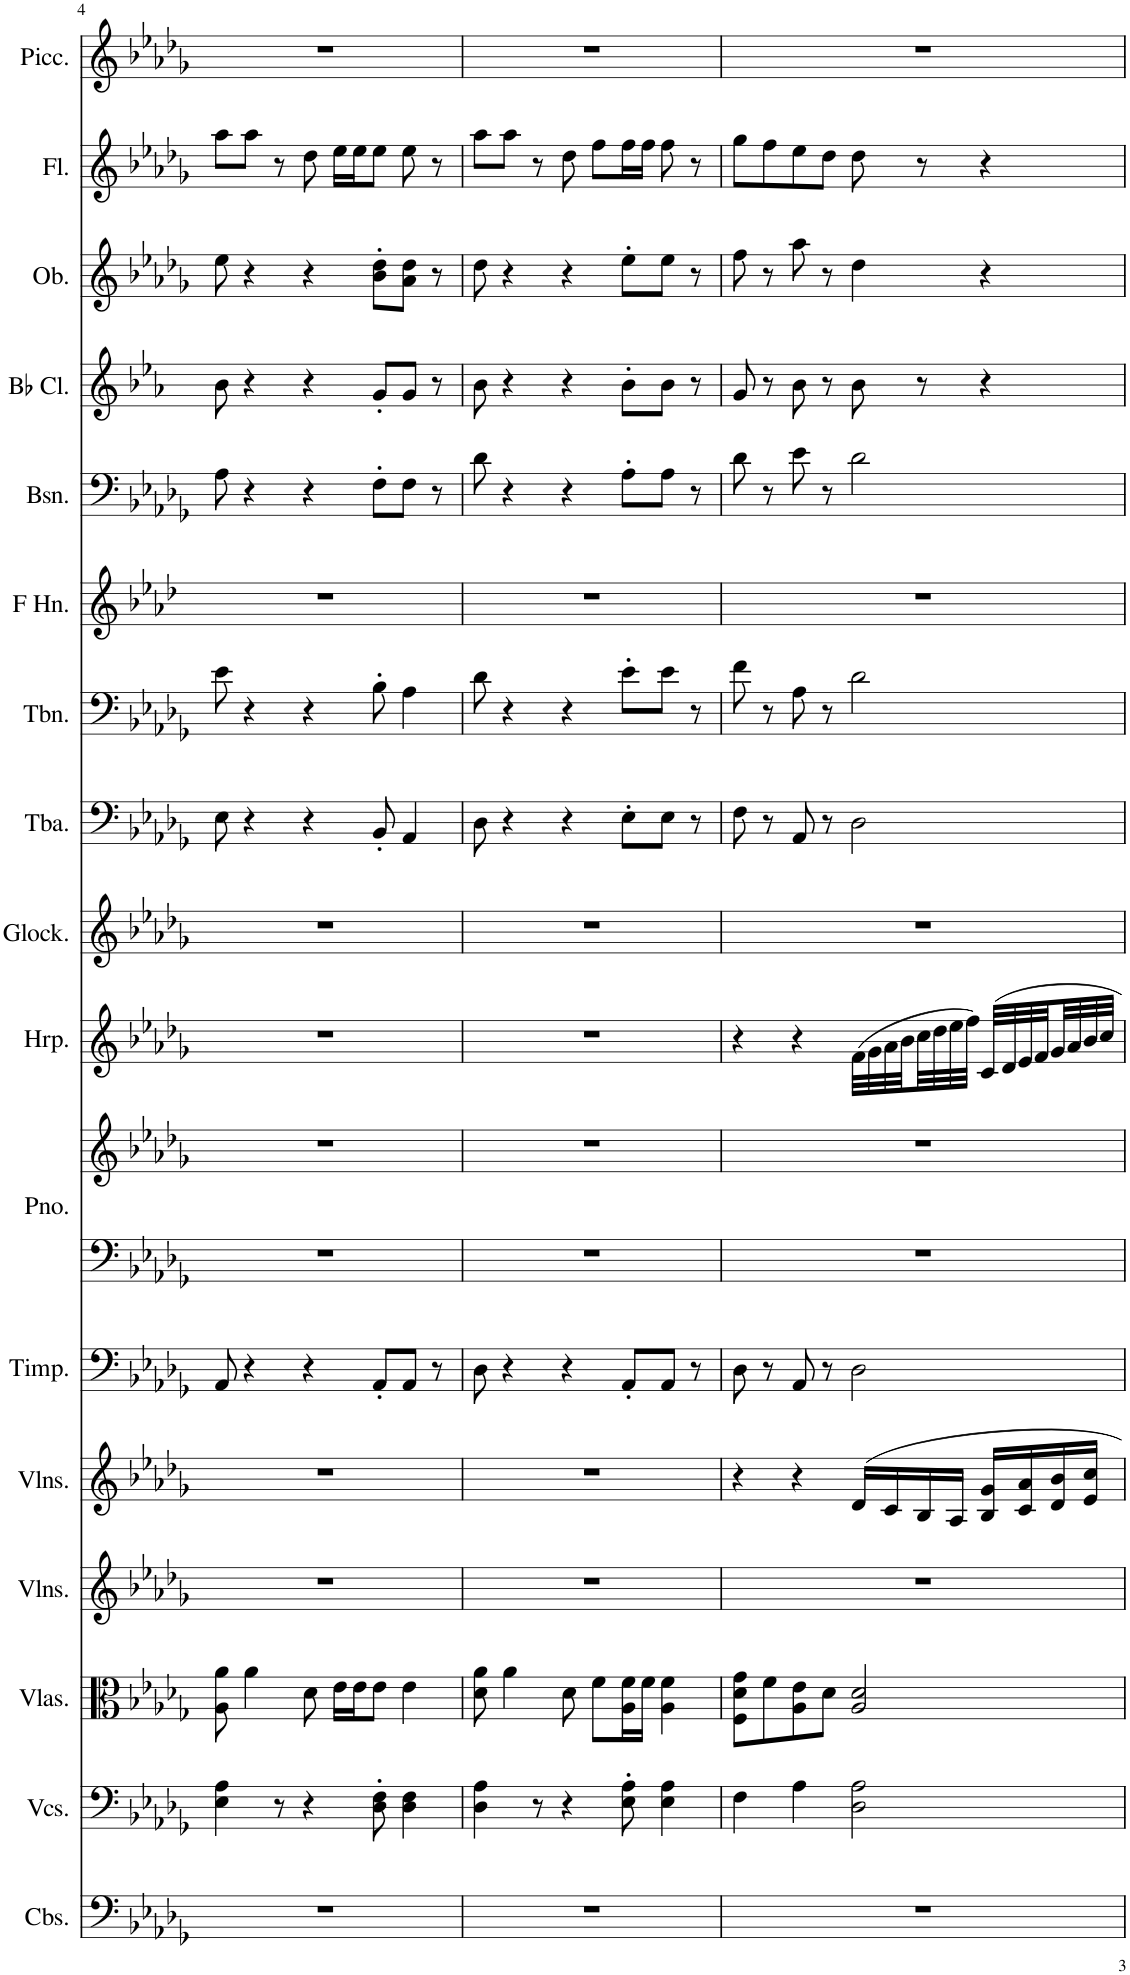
**kern	**kern	**kern	**kern	**kern	**kern	**kern	**kern	**kern	**kern	**kern	**kern	**kern	**kern	**kern	**kern	**kern	**kern
*part17	*part16	*part15	*part14	*part13	*part12	*part11	*part11	*part10	*part9	*part8	*part7	*part6	*part5	*part4	*part3	*part2	*part1
*staff18	*staff17	*staff16	*staff15	*staff14	*staff13	*staff12	*staff11	*staff10	*staff9	*staff8	*staff7	*staff6	*staff5	*staff4	*staff3	*staff2	*staff1
*I"Contrabasses	*I"Violoncellos	*I"Violas	*I"Violins	*I"Violins	*I"Timpani	*I"Piano	*	*I"Harp	*I"Glockenspiel	*I"Tuba	*I"Trombone	*I"Horn in F	*I"Bassoon	*I"Bb Clarinet	*I"Oboe	*I"Flute	*I"Piccolo
*I'Cbs.	*I'Vcs.	*I'Vlas.	*I'Vlns.	*I'Vlns.	*I'Timp.	*I'Pno.	*	*I'Hrp.	*I'Glock.	*I'Tba.	*I'Tbn.	*	*I'Bsn.	*I'Bb Cl.	*I'Ob.	*I'Fl.	*I'Picc.
!!LO:PB:g=z
*clefF4	*clefF4	*clefC3	*clefG2	*clefG2	*clefF4	*clefF4	*clefG2	*clefG2	*clefG2	*clefF4	*clefF4	*clefG2	*clefF4	*clefG2	*clefG2	*clefG2	*clefG2
*Trd7c12	*	*	*	*	*	*	*	*	*Trd-14c-24	*	*	*Trd4c7	*	*Trd1c2	*	*	*Trd-7c-12
*k[b-e-a-d-g-]	*k[b-e-a-d-g-]	*k[b-e-a-d-g-]	*k[b-e-a-d-g-]	*k[b-e-a-d-g-]	*k[b-e-a-d-g-]	*k[b-e-a-d-g-]	*k[b-e-a-d-g-]	*k[b-e-a-d-g-]	*k[b-e-a-d-g-]	*k[b-e-a-d-g-]	*k[b-e-a-d-g-]	*k[b-e-a-d-]	*k[b-e-a-d-g-]	*k[b-e-a-]	*k[b-e-a-d-g-]	*k[b-e-a-d-g-]	*k[b-e-a-d-g-]
*M4/4	*M4/4	*M4/4	*M4/4	*M4/4	*M4/4	*M4/4	*M4/4	*M4/4	*M4/4	*M4/4	*M4/4	*M4/4	*M4/4	*M4/4	*M4/4	*M4/4	*M4/4
=4	=4	=4	=4	=4	=4	=4	=4	=4	=4	=4	=4	=4	=4	=4	=4	=4	=4
1r	4E-\ 4A-\	8A-\ 8a-\	1r	1r	8AA-/	1r	1r	1r	1r	8E-\	8e-\	1r	8A-\	8b-\	8ee-\	8aa-\L	1r
.	.	4a-\	.	.	4r	.	.	.	.	4r	4r	.	4r	4r	4r	8aa-\J	.
.	8r	.	.	.	.	.	.	.	.	.	.	.	.	.	.	8r	.
.	4r	8d-\	.	.	4r	.	.	.	.	4r	4r	.	4r	4r	4r	8dd-\	.
.	.	16e-\LL	.	.	.	.	.	.	.	.	.	.	.	.	.	16ee-\LL	.
.	.	16e-\J	.	.	.	.	.	.	.	.	.	.	.	.	.	16ee-\J	.
.	8D-\' 8F\'	8e-\J	.	.	8AA-'/L	.	.	.	.	8BB-'/	8B-'\	.	8F'\L	8g'/L	8b-\' 8dd-\'L	8ee-\J	.
.	4D-\ 4F\	4e-\	.	.	8AA-/J	.	.	.	.	4AA-/	4A-\	.	8F\J	8g/J	8a-\ 8dd-\J	8ee-\	.
.	.	.	.	.	8r	.	.	.	.	.	.	.	8r	8r	8r	8r	.
=5	=5	=5	=5	=5	=5	=5	=5	=5	=5	=5	=5	=5	=5	=5	=5	=5	=5
1r	4D-\ 4A-\	8d-\ 8a-\	1r	1r	8D-\	1r	1r	1r	1r	8D-\	8d-\	1r	8d-\	8b-\	8dd-\	8aa-\L	1r
.	.	4a-\	.	.	4r	.	.	.	.	4r	4r	.	4r	4r	4r	8aa-\J	.
.	8r	.	.	.	.	.	.	.	.	.	.	.	.	.	.	8r	.
.	4r	8d-\	.	.	4r	.	.	.	.	4r	4r	.	4r	4r	4r	8dd-\	.
.	.	8f\L	.	.	.	.	.	.	.	.	.	.	.	.	.	8ff\L	.
.	8E-\' 8A-\'	16A-\ 16f\L	.	.	8AA-'/L	.	.	.	.	8E-'\L	8e-'\L	.	8A-'\L	8b-'\L	8ee-'\L	16ff\L	.
.	.	16f\JJ	.	.	.	.	.	.	.	.	.	.	.	.	.	16ff\JJ	.
.	4E-\ 4A-\	4A-\ 4f\	.	.	8AA-/J	.	.	.	.	8E-\J	8e-\J	.	8A-\J	8b-\J	8ee-\J	8ff\	.
.	.	.	.	.	8r	.	.	.	.	8r	8r	.	8r	8r	8r	8r	.
=6	=6	=6	=6	=6	=6	=6	=6	=6	=6	=6	=6	=6	=6	=6	=6	=6	=6
1r	4F\	8F\ 8d-\ 8g-\L	1r	4r	8D-\	1r	1r	4r	1r	8F\	8f\	1r	8d-\	8g/	8ff\	8gg-\L	1r
.	.	8f\	.	.	8r	.	.	.	.	8r	8r	.	8r	8r	8r	8ff\	.
.	4A-\	8A-\ 8e-\	.	4r	8AA-/	.	.	4r	.	8AA-/	8A-\	.	8e-\	8b-\	8aa-\	8ee-\	.
.	.	8d-\J	.	.	8r	.	.	.	.	8r	8r	.	8r	8r	8r	8dd-\J	.
.	2D-\ 2A-\	2A-/ 2d-/	.	16d-/LL	2D-\	.	.	(32f\LLL	.	2D-\	2d-\	.	2d-\	8b-\	4dd-\	8dd-\	.
.	.	.	.	.	.	.	.	32g-\	.	.	.	.	.	.	.	.	.
.	.	.	.	16c/	.	.	.	32a-\	.	.	.	.	.	.	.	.	.
.	.	.	.	.	.	.	.	32b-\	.	.	.	.	.	.	.	.	.
.	.	.	.	16B-/	.	.	.	32cc\	.	.	.	.	.	8r	.	8r	.
.	.	.	.	.	.	.	.	32dd-\	.	.	.	.	.	.	.	.	.
.	.	.	.	16A-/JJ	.	.	.	32ee-\	.	.	.	.	.	.	.	.	.
.	.	.	.	.	.	.	.	32ff\JJJ)	.	.	.	.	.	.	.	.	.
.	.	.	.	16B-/ 16g-/LL	.	.	.	32c/LLL	.	.	.	.	.	4r	4r	4r	.
.	.	.	.	.	.	.	.	32d-/	.	.	.	.	.	.	.	.	.
.	.	.	.	16c/ 16a-/	.	.	.	32e-/	.	.	.	.	.	.	.	.	.
.	.	.	.	.	.	.	.	32f/	.	.	.	.	.	.	.	.	.
.	.	.	.	16d-/ 16b-/	.	.	.	32g-/	.	.	.	.	.	.	.	.	.
.	.	.	.	.	.	.	.	32a-/	.	.	.	.	.	.	.	.	.
.	.	.	.	16e-/ 16cc/JJ	.	.	.	32b-/	.	.	.	.	.	.	.	.	.
.	.	.	.	.	.	.	.	32cc/JJJ	.	.	.	.	.	.	.	.	.
=	=	=	=	=	=	=	=	=	=	=	=	=	=	=	=	=	=
*-	*-	*-	*-	*-	*-	*-	*-	*-	*-	*-	*-	*-	*-	*-	*-	*-	*-
